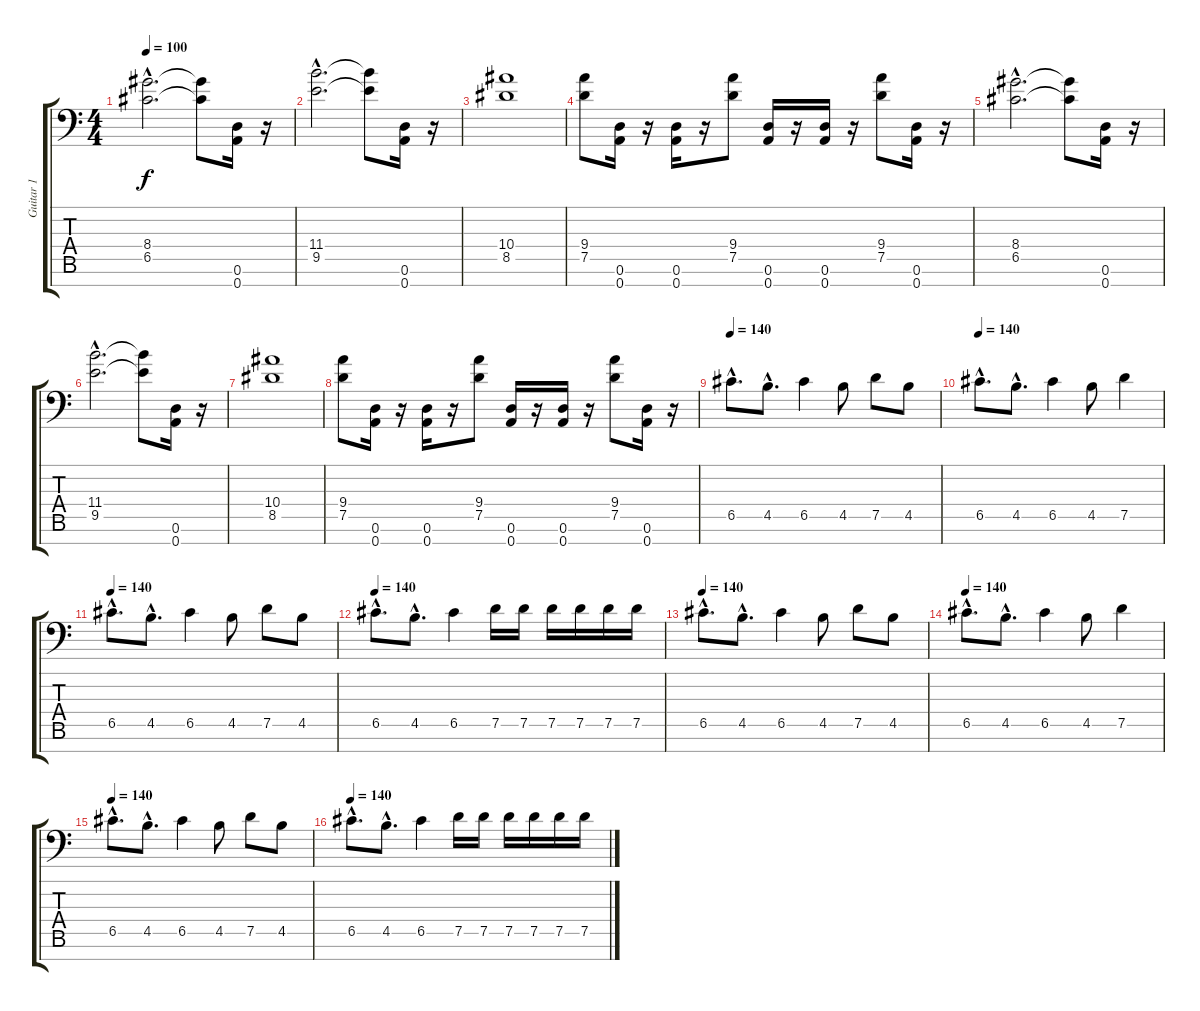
\track ("Guitar 1" "Guitar 1") {instrument distortionguitar}
\staff {score tabs}
\tuning (D4 A3 F3 C3 G2 D2 A1) {hide}
\ts (4 4)
\tempo 100
\clef f4
\ks c
(8.4{hac} 6.5{hac}).2{d dy f} (8.4{t} 6.5{t}).8 (0.6 0.7).16 r.16 |
(11.4{hac} 9.5{hac}).2{d} (11.4{t} 9.5{t}).8 (0.6 0.7).16 r.16 |
(10.4 8.5).1 |
(9.4 7.5).8 (0.6 0.7).16 r.16 (0.6 0.7).16 r.16 (9.4 7.5).8 (0.6 0.7).16 r.16 (0.6 0.7).16 r.16 (9.4 7.5).8 (0.6 0.7).16 r.16 |
(8.4{hac} 6.5{hac}).2{d} (8.4{t} 6.5{t}).8 (0.6 0.7).16 r.16 |
(11.4{hac} 9.5{hac}).2{d} (11.4{t} 9.5{t}).8 (0.6 0.7).16 r.16 |
(10.4 8.5).1 |
(9.4 7.5).8 (0.6 0.7).16 r.16 (0.6 0.7).16 r.16 (9.4 7.5).8 (0.6 0.7).16 r.16 (0.6 0.7).16 r.16 (9.4 7.5).8 (0.6 0.7).16 r.16 |
\tempo 140
6.5{hac}.8{d} 4.5{hac}.8{d} 6.5.4 4.5.8 7.5.8 4.5.8 |
\tempo 140
6.5{hac}.8{d} 4.5{hac}.8{d} 6.5.4 4.5.8 7.5.4 |
\tempo 140
6.5{hac}.8{d} 4.5{hac}.8{d} 6.5.4 4.5.8 7.5.8 4.5.8 |
\tempo 140
6.5{hac}.8{d} 4.5{hac}.8{d} 6.5.4 7.5.16 7.5.16 7.5.16 7.5.16 7.5.16 7.5.16 |
\tempo 140
6.5{hac}.8{d} 4.5{hac}.8{d} 6.5.4 4.5.8 7.5.8 4.5.8 |
\tempo 140
6.5{hac}.8{d} 4.5{hac}.8{d} 6.5.4 4.5.8 7.5.4 |
\tempo 140
6.5{hac}.8{d} 4.5{hac}.8{d} 6.5.4 4.5.8 7.5.8 4.5.8 |
\tempo 140
6.5{hac}.8{d} 4.5{hac}.8{d} 6.5.4 7.5.16 7.5.16 7.5.16 7.5.16 7.5.16 7.5.16
